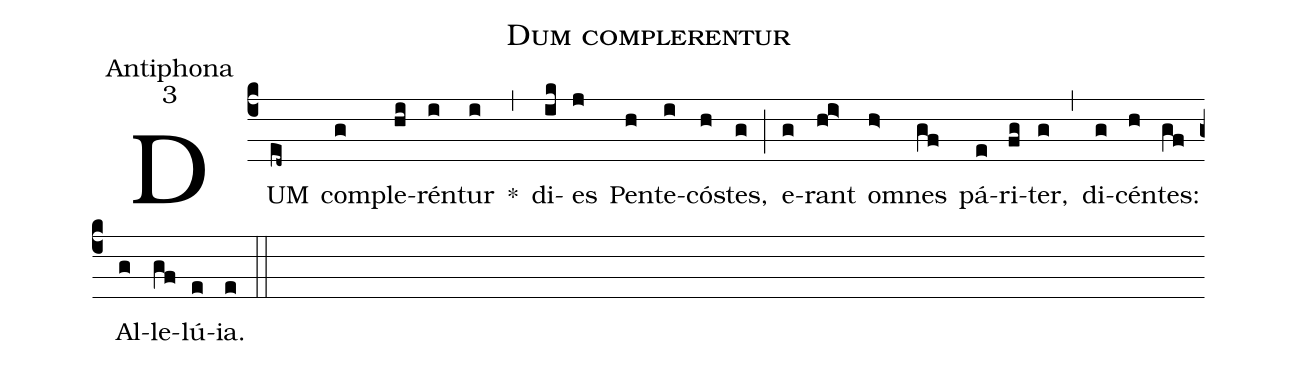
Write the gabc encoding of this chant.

name:Dum complerentur;
office-part:Antiphona;
mode:3;
%%
(c4) DUM(ed~) com(g)ple(hi)rén(i)tur(i) *(,) di(ik)es(j) Pen(h)te(i)có(h)stes,(g) (;) e(g)rant(hi>) o(h>)mnes(gf) pá(e)ri(fg)ter,(g) (,) di(g)cén(h)tes:(gf) Al(g)le(gf)lú(e)ia.(e) (::)
